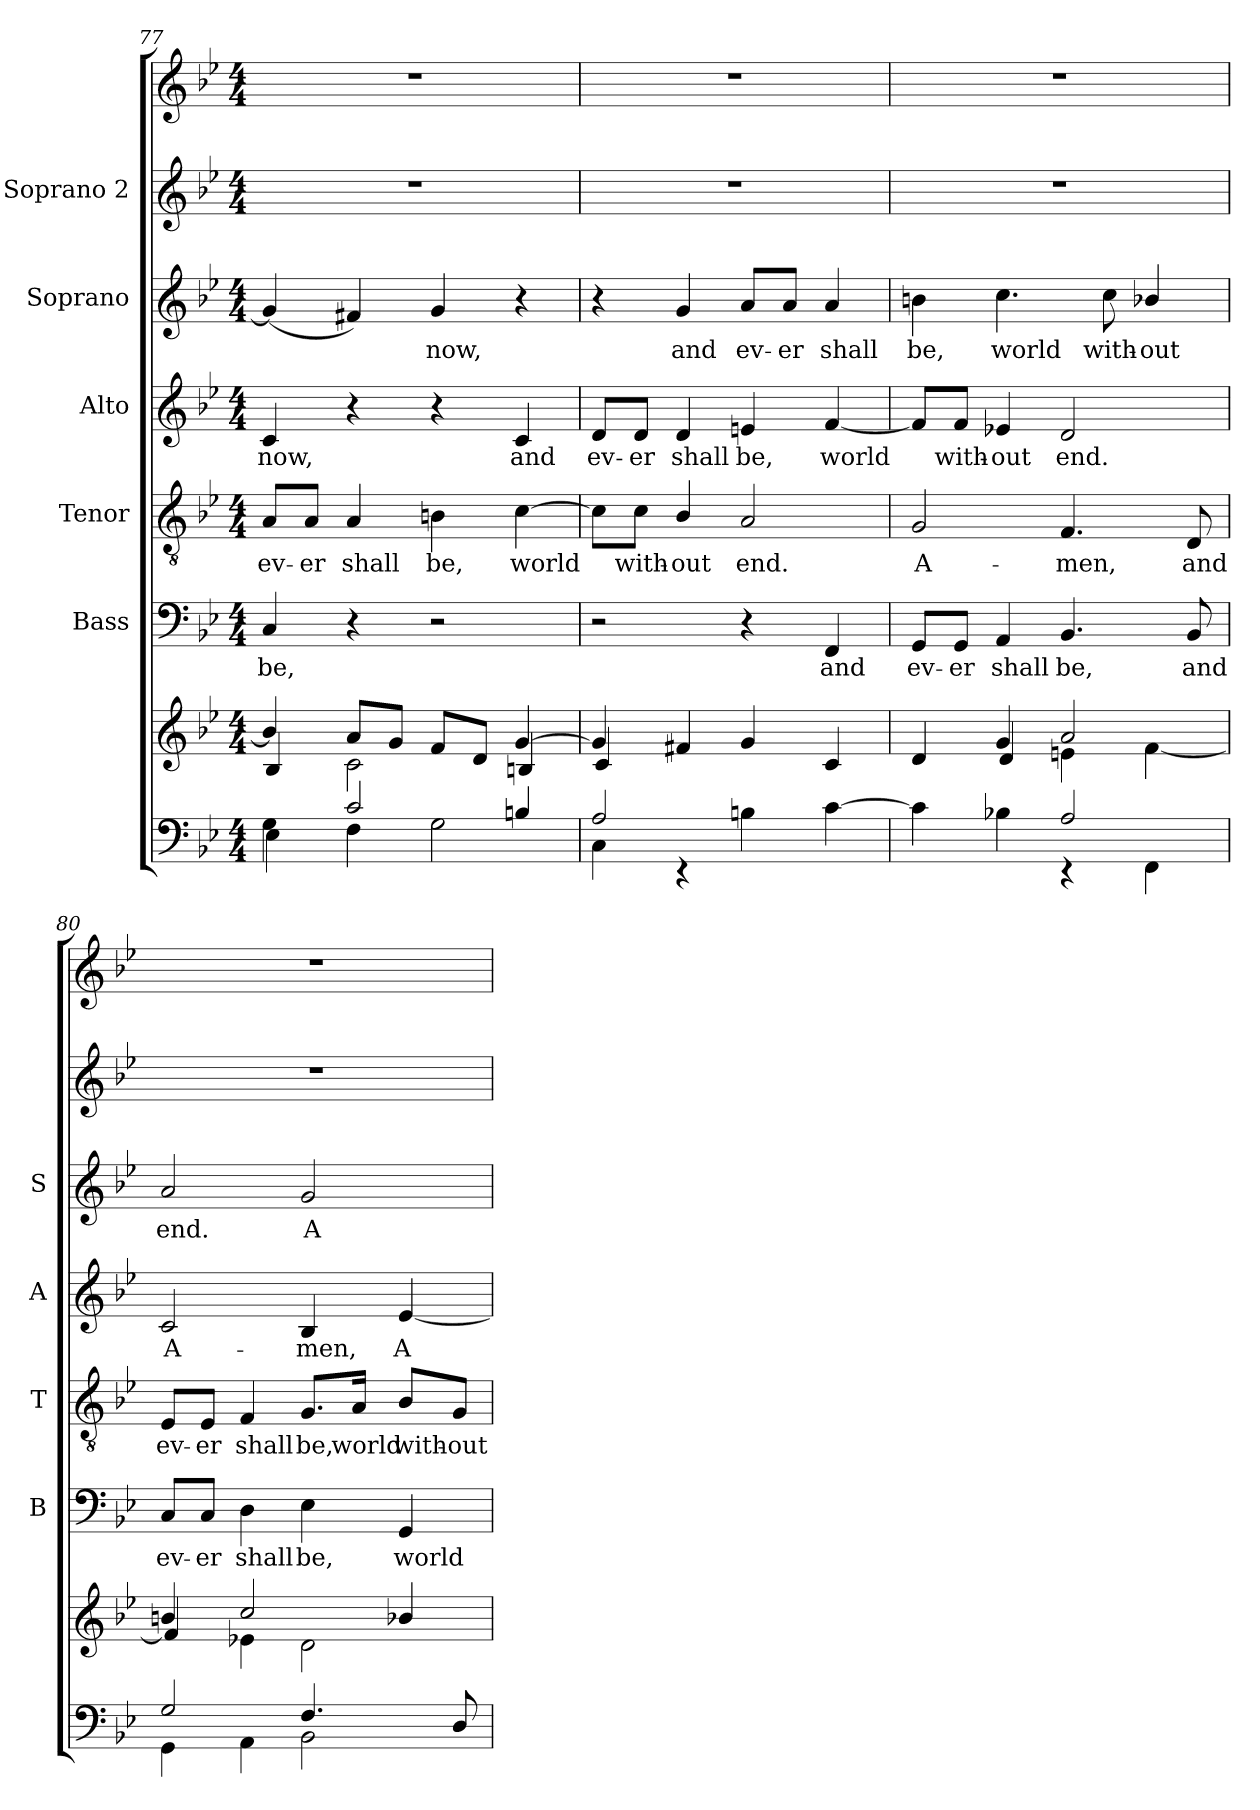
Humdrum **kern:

**kern	**kern	**kern	**text	**kern	**text	**kern	**text	**kern	**text	**kern	**kern
*part7	*part6	*part5	*part5	*part4	*part4	*part3	*part3	*part2	*part2	*part1	*part1
*staff8	*staff7	*staff6	*staff6	*staff5	*staff5	*staff4	*staff4	*staff3	*staff3	*staff2	*staff1
*	*	*I"Bass	*	*I"Tenor	*	*I"Alto	*	*I"Soprano	*	*I"Soprano 2	*
*	*	*I'B	*	*I'T	*	*I'A	*	*I'S	*	*	*
!!LO:LB:g=z
*clefF4	*clefG2	*clefF4	*	*clefGv2	*	*clefG2	*	*clefG2	*	*clefG2	*clefG2
*k[b-e-]	*k[b-e-]	*k[b-e-]	*	*k[b-e-]	*	*k[b-e-]	*	*k[b-e-]	*	*k[b-e-]	*k[b-e-]
*B-:	*B-:	*B-:	*	*B-:	*	*B-:	*	*B-:	*	*B-:	*B-:
*M4/4	*M4/4	*M4/4	*	*M4/4	*	*M4/4	*	*M4/4	*	*M4/4	*M4/4
=77	=77	=77	=77	=77	=77	=77	=77	=77	=77	=77	=77
*^	*^	*	*	*	*	*	*	*	*	*	*
!	!	!	!	!	!LO:LY:b	!	!LO:LY:b	!	!LO:LY:b	!	!	!	!
4G\	4E-\	4b-/]	4B-/	4C/	be,	8A/L	ev-	4c/	now,	(<4g/]	.	1r	1r
!	!	!	!	!	!	!	!LO:LY:b	!	!	!	!	!	!
.	.	.	.	.	.	8A/J	-er	.	.	.	.	.	.
!	!	!	!	!	!	!	!LO:LY:b	!	!	!	!	!	!
2c/	4F\	8a/L	2c\	4r	.	4A/	shall	4r	.	4f#X/)	.	.	.
.	.	8g/J	.	.	.	.	.	.	.	.	.	.	.
!	!	!	!	!	!	!	!LO:LY:b	!	!	!	!LO:LY:b	!	!
.	2G\	8f/L	.	2r	.	4Bn\	be,	4r	.	4g/	now,	.	.
.	.	8d/J	.	.	.	.	.	.	.	.	.	.	.
!	!	!	!	!	!	!	!LO:LY:b	!	!LO:LY:b	!	!	!	!
4Bn/	.	[>4g/	4Bn/	.	.	[4c\	world	4c/	and	4r	.	.	.
=78	=78	=78	=78	=78	=78	=78	=78	=78	=78	=78	=78	=78	=78
!	!	!	!	!	!	!	!	!	!LO:LY:b	!	!	!	!
2A/	4C\	4g/]	4c/	2r	.	8c\L]	.	8d/L	ev-	4r	.	1r	1r
!	!	!	!	!	!	!	!LO:LY:b	!	!LO:LY:b	!	!	!	!
.	.	.	.	.	.	8c\J	with-	8d/J	-er	.	.	.	.
!	!	!	!	!	!	!	!LO:LY:b	!	!LO:LY:b	!	!LO:LY:b	!	!
.	4rEE	4f#X/	4ryy	.	.	4B-i/	-out	4d/	shall	4g/	and	.	.
!	!	!	!	!	!	!	!LO:LY:b	!	!LO:LY:b	!	!LO:LY:b	!	!
4Bn\	2ryy	4g/	4ryy	4r	.	2A/	end.	4en/	be,	8a/L	ev-	.	.
!	!	!	!	!	!	!	!	!	!	!	!LO:LY:b	!	!
.	.	.	.	.	.	.	.	.	.	8a/J	-er	.	.
!	!	!	!	!	!LO:LY:b	!	!	!	!LO:LY:b	!	!LO:LY:b	!	!
[<4c\	.	4ryy	4c/	4FF/	and	.	.	[4f/	world	4a/	shall	.	.
=79	=79	=79	=79	=79	=79	=79	=79	=79	=79	=79	=79	=79	=79
!	!	!	!	!	!LO:LY:b	!	!LO:LY:b	!	!	!	!LO:LY:b	!	!
4c\]	2ryy	4ryy	4d/	8GG/L	ev-	2G/	A-	8f/L]	.	4bn\	be,	1r	1r
!	!	!	!	!	!LO:LY:b	!	!	!	!LO:LY:b	!	!	!	!
.	.	.	.	8GG/J	-er	.	.	8f/J	with-	.	.	.	.
!	!	!	!	!	!LO:LY:b	!	!	!	!LO:LY:b	!	!LO:LY:b	!	!
4B-X\	.	4g/	4d/	4AA/	shall	.	.	4e-X/	-out	4.cc\	world	.	.
!	!	!	!	!	!LO:LY:b	!	!LO:LY:b	!	!LO:LY:b	!	!	!	!
2A/	4rEE	2a/	4en\	4.BB-/	be,	4.F/	-men,	2d/	end.	.	.	.	.
!	!	!	!	!	!	!	!	!	!	!	!LO:LY:b	!	!
.	.	.	.	.	.	.	.	.	.	8cc\	with-	.	.
!	!	!	!	!	!	!	!	!	!	!	!LO:LY:b	!	!
.	4FF\	.	[<4f\	.	.	.	.	.	.	4b-X/	-out	.	.
!	!	!	!	!	!LO:LY:b	!	!LO:LY:b	!	!	!	!	!	!
.	.	.	.	8BB-/	and	8D/	and	.	.	.	.	.	.
!!LO:LB:g=z
=80	=80	=80	=80	=80	=80	=80	=80	=80	=80	=80	=80	=80	=80
!	!	!	!	!	!LO:LY:b	!	!LO:LY:b	!	!LO:LY:b	!	!LO:LY:b	!	!
2G/	4GG\	4bn/	4f/]	8C/L	ev-	8E-/L	ev-	2c/	A-	2a/	end.	1r	1r
!	!	!	!	!	!LO:LY:b	!	!LO:LY:b	!	!	!	!	!	!
.	.	.	.	8C/J	-er	8E-/J	-er	.	.	.	.	.	.
!	!	!	!	!	!LO:LY:b	!	!LO:LY:b	!	!	!	!	!	!
.	4AA\	2cc/	4e-X\	4D\	shall	4F/	shall	.	.	.	.	.	.
!	!	!	!	!	!LO:LY:b	!	!LO:LY:b	!	!LO:LY:b	!	!LO:LY:b	!	!
4.F/	2BB-\	.	2d\	4E-\	be,	8.G/L	be,	4B-/	-men,	2g/	A-	.	.
!	!	!	!	!	!	!	!LO:LY:b	!	!	!	!	!	!
.	.	.	.	.	.	16A/Jk	world	.	.	.	.	.	.
!	!	!	!	!	!LO:LY:b	!	!LO:LY:b	!	!LO:LY:b	!	!	!	!
.	.	4b-X/	.	4GG/	world	8B-/L	with-	[4e-/	A­	.	.	.	.
!	!	!	!	!	!	!	!LO:LY:b	!	!	!	!	!	!
8D/	.	.	.	.	.	8G/J	-out	.	.	.	.	.	.
*v	*v	*	*	*	*	*	*	*	*	*	*	*	*
*	*v	*v	*	*	*	*	*	*	*	*	*	*
=	=	=	=	=	=	=	=	=	=	=	=
*-	*-	*-	*-	*-	*-	*-	*-	*-	*-	*-	*-
